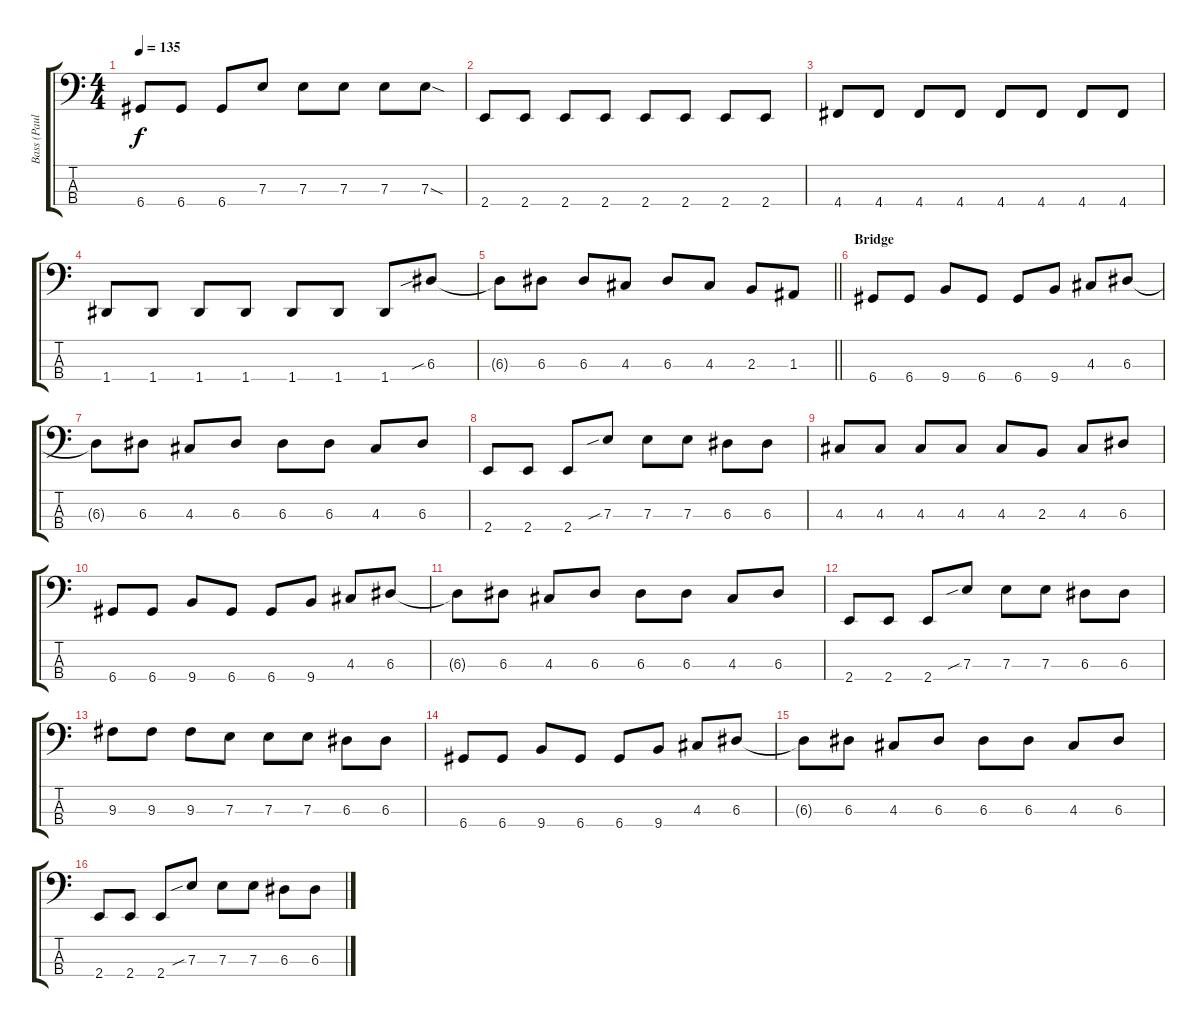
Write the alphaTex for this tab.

\track ("Bass (Paul Thomas)" "Bass (Paul") {instrument electricbasspick}
\staff {score tabs}
\tuning (G2 D2 A1 D1) {hide}
\ts (4 4)
\tempo 135
\clef f4
\ks c
6.4.8{dy f} 6.4.8 6.4.8 7.3.8 7.3.8 7.3.8 7.3.8 7.3{sod}.8 |
2.4.8 2.4.8 2.4.8 2.4.8 2.4.8 2.4.8 2.4.8 2.4.8 |
4.4.8 4.4.8 4.4.8 4.4.8 4.4.8 4.4.8 4.4.8 4.4.8 |
1.4.8 1.4.8 1.4.8 1.4.8 1.4.8 1.4.8 1.4.8 6.3{sib}.8 |
\barLineRight lightlight
6.3{t}.8 6.3.8 6.3.8 4.3.8 6.3.8 4.3.8 2.3.8 1.3.8 |
\section ("" "Bridge")
6.4.8 6.4.8 9.4.8 6.4.8 6.4.8 9.4.8 4.3.8 6.3.8 |
6.3{t}.8 6.3.8 4.3.8 6.3.8 6.3.8 6.3.8 4.3.8 6.3.8 |
2.4.8 2.4.8 2.4.8 7.3{sib}.8 7.3.8 7.3.8 6.3.8 6.3.8 |
4.3.8 4.3.8 4.3.8 4.3.8 4.3.8 2.3.8 4.3.8 6.3.8 |
6.4.8 6.4.8 9.4.8 6.4.8 6.4.8 9.4.8 4.3.8 6.3.8 |
6.3{t}.8 6.3.8 4.3.8 6.3.8 6.3.8 6.3.8 4.3.8 6.3.8 |
2.4.8 2.4.8 2.4.8 7.3{sib}.8 7.3.8 7.3.8 6.3.8 6.3.8 |
9.3.8 9.3.8 9.3.8 7.3.8 7.3.8 7.3.8 6.3.8 6.3.8 |
6.4.8 6.4.8 9.4.8 6.4.8 6.4.8 9.4.8 4.3.8 6.3.8 |
6.3{t}.8 6.3.8 4.3.8 6.3.8 6.3.8 6.3.8 4.3.8 6.3.8 |
2.4.8 2.4.8 2.4.8 7.3{sib}.8 7.3.8 7.3.8 6.3.8 6.3.8
